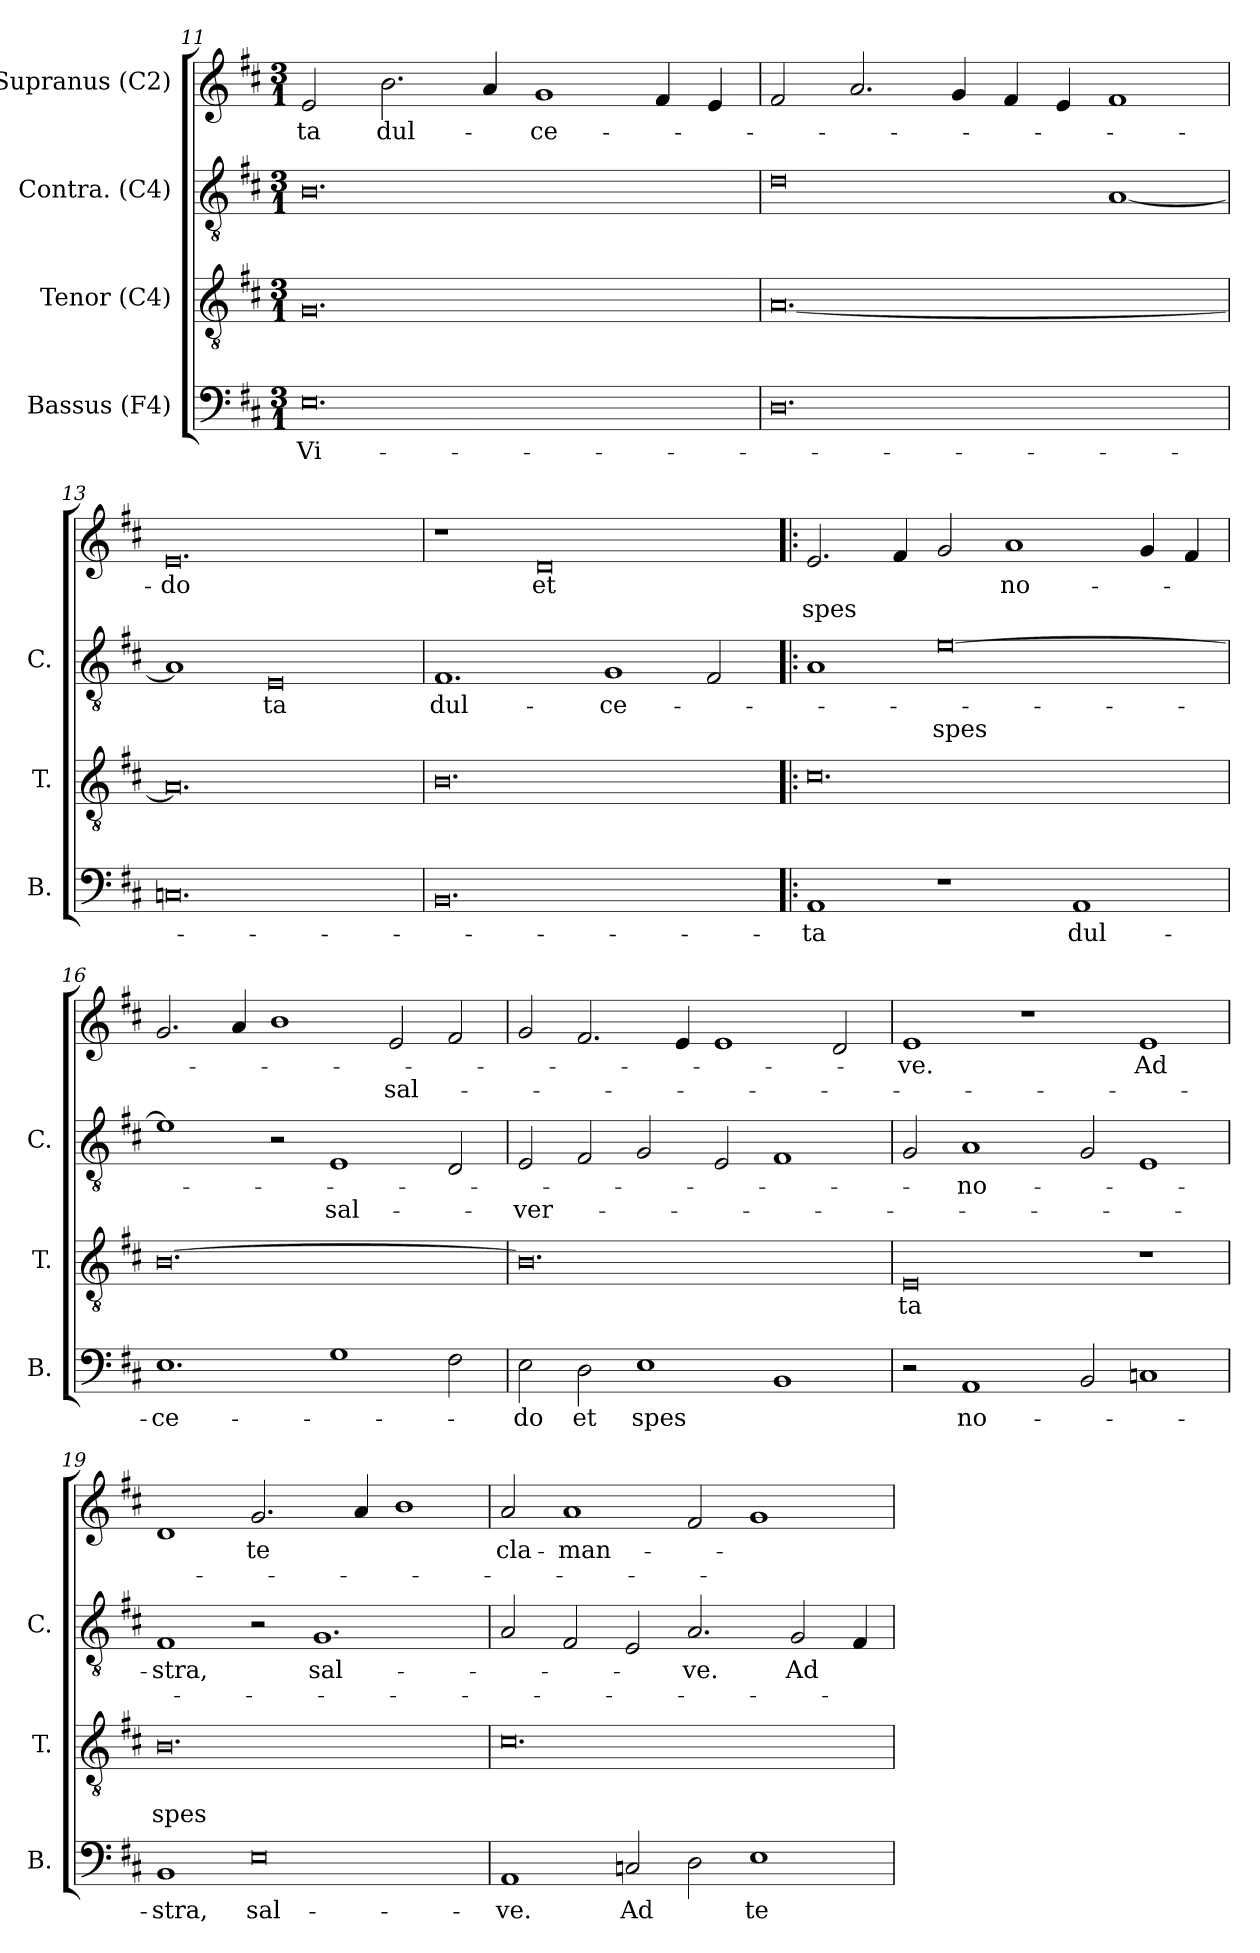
**kern	**text	**kern	**text	**text	**kern	**text	**text	**kern	**text	**text
*part4	*part4	*part3	*part3	*part3	*part2	*part2	*part2	*part1	*part1	*part1
*staff4	*staff4	*staff3	*staff3	*staff3	*staff2	*staff2	*staff2	*staff1	*staff1	*staff1
*I"Bassus (F4)	*	*I"Tenor (C4)	*	*	*I"Contra. (C4)	*	*	*I"Supranus (C2)	*	*
*I'B.	*	*I'T.	*	*	*I'C.	*	*	*	*	*
!!LO:LB:g=z
*clefF4	*	*clefGv2	*	*	*clefGv2	*	*	*clefG2	*	*
*k[f#c#]	*	*k[f#c#]	*	*	*k[f#c#]	*	*	*k[f#c#]	*	*
*D:	*	*D:	*	*	*D:	*	*	*D:	*	*
*M3/1	*	*M3/1	*	*	*M3/1	*	*	*M3/1	*	*
=11	=11	=11	=11	=11	=11	=11	=11	=11	=11	=11
!	!LO:LY:b	!	!	!	!	!	!	!	!LO:LY:b	!
0.E	Vi-	0.G	.	.	0.B	.	.	2e/	ta	.
!	!	!	!	!	!	!	!	!	!LO:LY:b	!
.	.	.	.	.	.	.	.	2.b\	dul-	.
.	.	.	.	.	.	.	.	4a/	.	.
!	!	!	!	!	!	!	!	!	!LO:LY:b	!
.	.	.	.	.	.	.	.	1g	-ce-	.
.	.	.	.	.	.	.	.	4f#/	.	.
.	.	.	.	.	.	.	.	4e/	.	.
=12	=12	=12	=12	=12	=12	=12	=12	=12	=12	=12
0.D	.	[<0.A	.	.	0d	.	.	2f#/	.	.
.	.	.	.	.	.	.	.	2.a/	.	.
.	.	.	.	.	.	.	.	4g/	.	.
.	.	.	.	.	.	.	.	4f#/	.	.
.	.	.	.	.	.	.	.	4e/	.	.
.	.	.	.	.	[<1A	.	.	1f#	.	.
=13	=13	=13	=13	=13	=13	=13	=13	=13	=13	=13
!	!	!	!	!	!	!	!	!	!LO:LY:b	!
0.Cn	.	0.A]	.	.	1A]	.	.	0.e	-do	.
!	!	!	!	!	!	!LO:LY:b:rj	!	!	!	!
.	.	.	.	.	0E	-ta	.	.	.	.
=14	=14	=14	=14	=14	=14	=14	=14	=14	=14	=14
!	!	!	!	!	!	!LO:LY:b	!	!	!	!
0.BB	.	0.B	.	.	1.F#	dul-	.	1r	.	.
!	!	!	!	!	!	!	!	!	!LO:LY:b:rj	!
.	.	.	.	.	.	.	.	0d	et	.
!	!	!	!	!	!	!LO:LY:b	!	!	!	!
.	.	.	.	.	1G	-ce-	.	.	.	.
.	.	.	.	.	2F#/	.	.	.	.	.
!!LO:PB:g=z
=15!|:	=15!|:	=15!|:	=15!|:	=15!|:	=15!|:	=15!|:	=15!|:	=15!|:	=15!|:	=15!|:
!	!LO:LY:b:rj	!	!	!	!	!	!	!	!	!LO:LY:b
1AA	-ta	0.c#	.	.	1A	.	.	2.e/	.	spes
.	.	.	.	.	.	.	.	4f#/	.	.
!	!	!	!	!	!	!	!LO:LY:b	!	!	!
1r	.	.	.	.	[>0e	.	spes	2g/	.	.
!	!	!	!	!	!	!	!	!	!LO:LY:b	!
.	.	.	.	.	.	.	.	1a	no-	.
!	!LO:LY:b	!	!	!	!	!	!	!	!	!
1AA	dul-	.	.	.	.	.	.	.	.	.
.	.	.	.	.	.	.	.	4g/	.	.
.	.	.	.	.	.	.	.	4f#/	.	.
=16	=16	=16	=16	=16	=16	=16	=16	=16	=16	=16
!	!LO:LY:b	!	!	!	!	!	!	!	!	!
1.E	-ce-	[>0.B	.	.	1e]	.	.	2.g/	.	.
.	.	.	.	.	.	.	.	4a/	.	.
.	.	.	.	.	2r	.	.	1b	.	.
!	!	!	!	!	!	!	!LO:LY:b	!	!	!
1G	.	.	.	.	1E	.	sal-	.	.	.
!	!	!	!	!	!	!	!	!	!	!LO:LY:b
.	.	.	.	.	.	.	.	2e/	.	sal-
2F#\	.	.	.	.	2D/	.	.	2f#/	.	.
=17	=17	=17	=17	=17	=17	=17	=17	=17	=17	=17
!	!LO:LY:b	!	!	!	!	!	!LO:LY:b	!	!	!
2E\	-do	0.B]	.	.	2E/	.	-ver-	2g/	.	.
!	!LO:LY:b	!	!	!	!	!	!	!	!	!
2D\	et	.	.	.	2F#/	.	.	2.f#/	.	.
!	!LO:LY:b	!	!	!	!	!	!	!	!	!
1E	spes	.	.	.	2G/	.	.	.	.	.
.	.	.	.	.	.	.	.	4e/	.	.
.	.	.	.	.	2E/	.	.	1e	.	.
1BB	.	.	.	.	1F#	.	.	.	.	.
.	.	.	.	.	.	.	.	2d/	.	.
!!LO:LB:g=z
=18	=18	=18	=18	=18	=18	=18	=18	=18	=18	=18
!	!	!	!LO:LY:b:rj	!	!	!	!	!	!LO:LY:b	!
2r	.	0E	-ta	.	2G/	.	.	1e	ve.	.
!	!LO:LY:b	!	!	!	!	!LO:LY:b	!	!	!	!
1AA	no-	.	.	.	1A	-no-	.	.	.	.
.	.	.	.	.	.	.	.	1r	.	.
2BB/	.	.	.	.	2G/	.	.	.	.	.
!	!	!	!	!	!	!	!	!	!LO:LY:b	!
1Cn	.	1r	.	.	1E	.	.	1e	Ad	.
=19	=19	=19	=19	=19	=19	=19	=19	=19	=19	=19
!	!LO:LY:b	!	!	!LO:LY:b	!	!LO:LY:b	!	!	!	!
1BB	-stra,	0.B	.	spes	1F#	-stra,	.	1d	.	.
!	!LO:LY:b:rj	!	!	!	!	!	!	!	!LO:LY:b	!
0E	sal-	.	.	.	2r	.	.	2.g/	te	.
!	!	!	!	!	!	!LO:LY:b	!	!	!	!
.	.	.	.	.	1.G	sal-	.	.	.	.
.	.	.	.	.	.	.	.	4a/	.	.
.	.	.	.	.	.	.	.	1b	.	.
=20	=20	=20	=20	=20	=20	=20	=20	=20	=20	=20
!	!LO:LY:b	!	!	!	!	!	!	!	!LO:LY:b	!
1AA	-ve.	0.c#	.	.	2A/	.	.	2a/	cla-	.
!	!	!	!	!	!	!	!	!	!LO:LY:b:rj	!
.	.	.	.	.	2F#/	.	.	1a	-man-	.
!	!LO:LY:b	!	!	!	!	!	!	!	!	!
2Cn/	Ad	.	.	.	2E/	.	.	.	.	.
!	!	!	!	!	!	!LO:LY:b	!	!	!	!
2D\	.	.	.	.	2.A/	-ve.	.	2f#/	.	.
!	!LO:LY:b	!	!	!	!	!	!	!	!	!
1E	te	.	.	.	.	.	.	1g	.	.
!	!	!	!	!	!	!LO:LY:b	!	!	!	!
.	.	.	.	.	2G/	Ad	.	.	.	.
.	.	.	.	.	4F#/	.	.	.	.	.
=	=	=	=	=	=	=	=	=	=	=
*-	*-	*-	*-	*-	*-	*-	*-	*-	*-	*-
